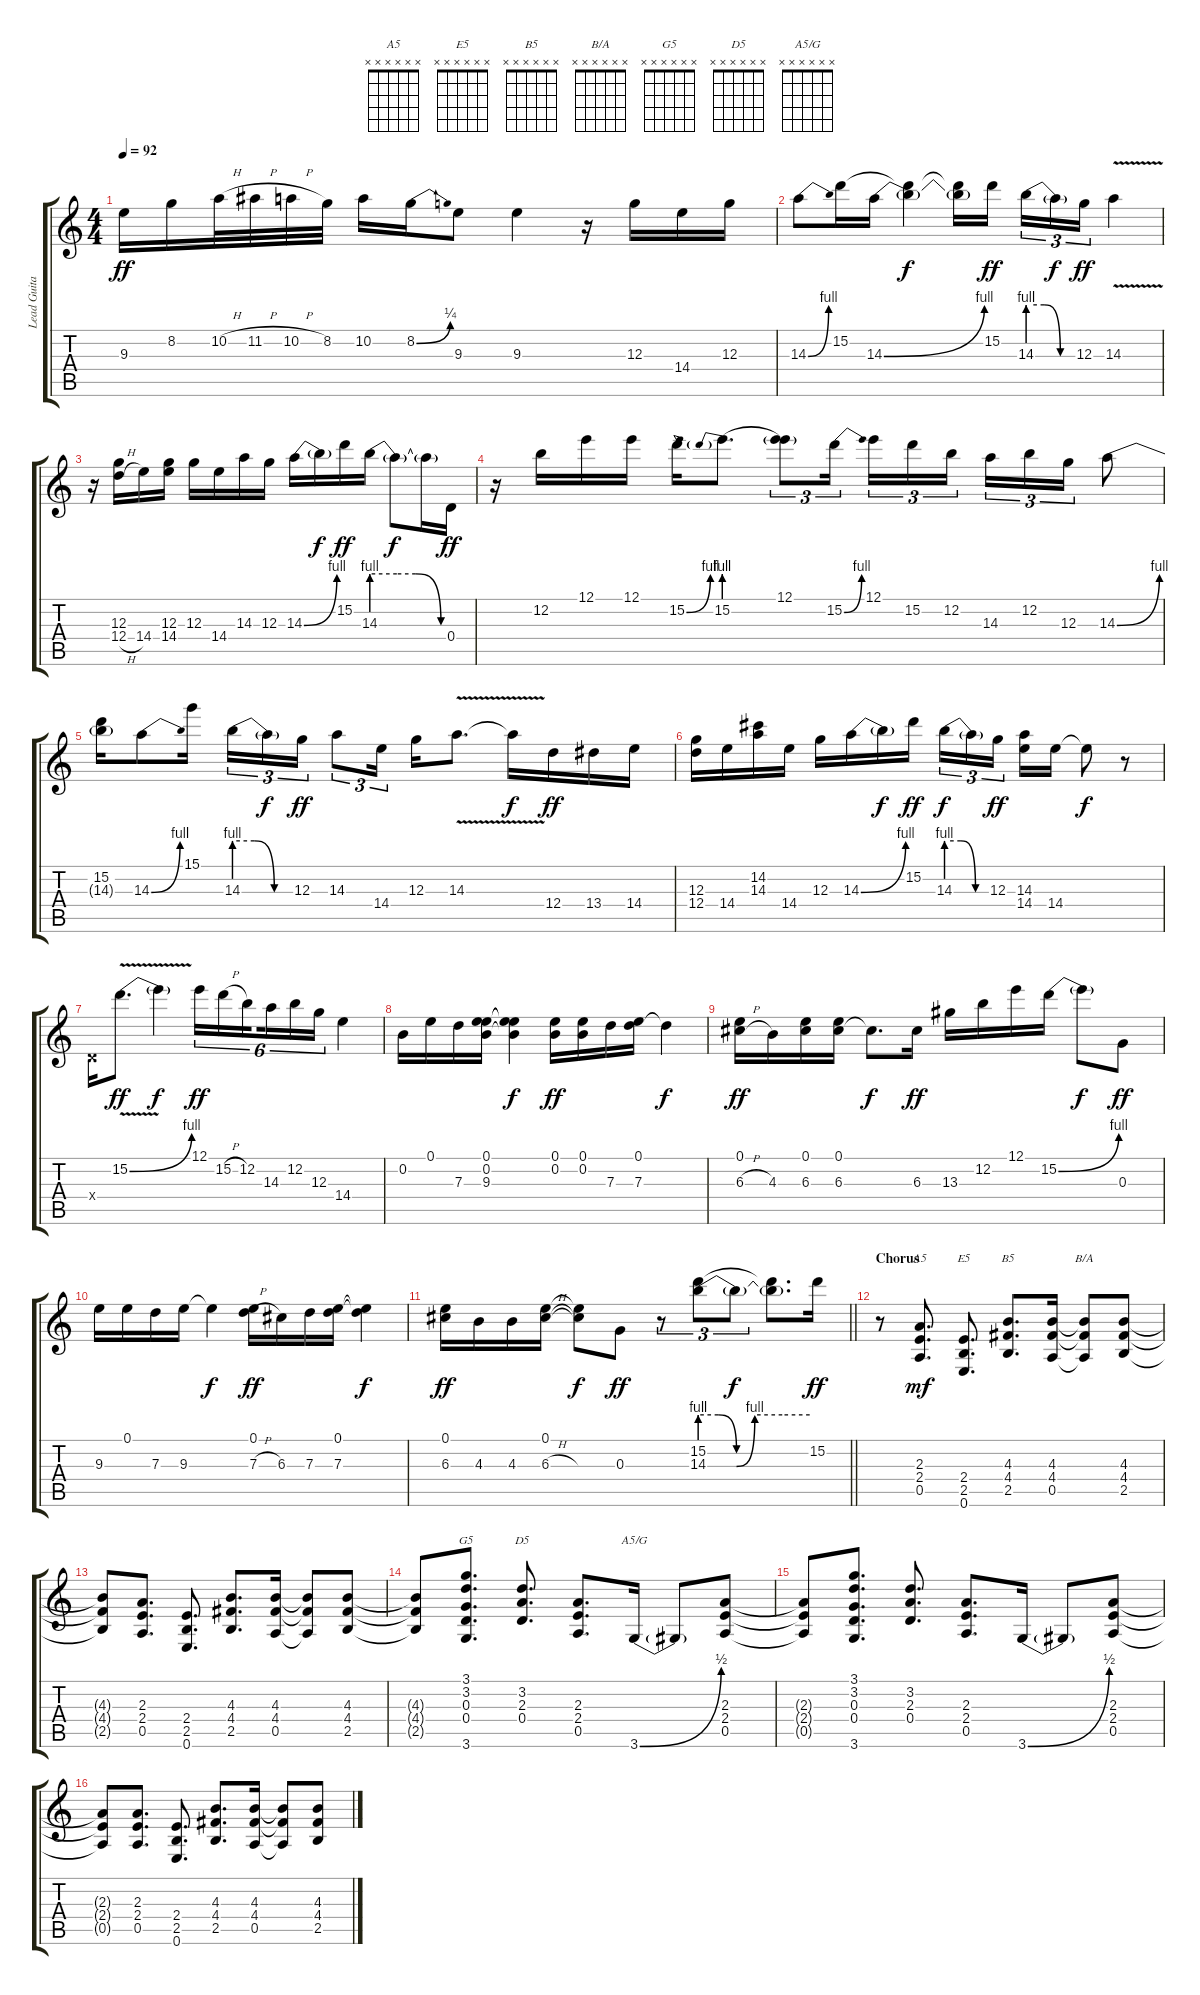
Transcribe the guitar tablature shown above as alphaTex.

\track ("Lead Guitar" "Lead Guita") {instrument distortionguitar}
\staff {score tabs}
\tuning (E4 B3 G3 D3 A2 E2) {hide}
\chord ("A5" x x x x x x)
\chord ("E5" x x x x x x)
\chord ("B5" x x x x x x)
\chord ("B/A" x x x x x x)
\chord ("G5" x x x x x x)
\chord ("D5" x x x x x x)
\chord ("A5/G" x x x x x x)
\ts (4 4)
\tempo 92
\clef g2
\ks c
9.3.16{dy ff} 8.2.16 10.2{h}.32 11.2{h}.32 10.2{h}.32 8.2.32 10.2.16 8.2{be (bend 0 0 60 1)}.16 9.3.8 9.3.4 r.16 12.3.16 14.4.16 12.3.16 |
14.3{be (bend 0 0 60 4)}.8 15.2.16 14.3{be (bend 0 0 60 4)}.16 (15.2{t} 14.3{t}).4{dy f} (15.2{t} 14.3{t}).16 15.2.16{dy ff beam splitsecondary} 14.3{be (custom 0 4 20 4 40 0 60 0)}.16{tu (3 2)} 14.3{t}.16{tu (3 2) dy f} 12.3.16{tu (3 2) dy ff} 14.3{v}.4 |
r.16 (12.3 12.4{h}).16 14.4.16 (12.3 14.4).16 12.3.16 14.4.16 14.3.16 12.3.16 14.3{be (bend 0 0 60 4)}.16 14.3{t}.16{dy f} 15.2.16{dy ff} 14.3{be (custom 0 4 20 4 35 4 55 0 60 0)}.16 14.3{t}.8{dy f} 14.3{t}.16 0.4.16{dy ff} |
r.16 12.2.16 12.1.16 12.1.16 15.2{be (bend 0 0 60 4)}.16 15.2{be (prebend 0 4 60 4)}.8{d} (12.1 15.2{t}).8{tu (3 2)} 15.2{be (bend 0 0 60 4)}.16{tu (3 2) beam splitsecondary} 12.1.16{tu (3 2)} 15.2.16{tu (3 2)} 12.2.16{tu (3 2)} 14.3.16{tu (3 2)} 12.2.16{tu (3 2)} 12.3.16{tu (3 2)} 14.3{be (bend 0 0 60 4)}.8 |
(15.2 14.3{t}).16 14.3{be (bend 0 0 60 4)}.8 15.1.16 14.3{be (custom 0 4 20 4 40 0 60 0)}.16{tu (3 2)} 14.3{t}.16{tu (3 2) dy f} 12.3.16{tu (3 2) dy ff} 14.3.8{tu (3 2)} 14.4.16{tu (3 2)} 12.3.16 14.3{v}.8{d} 14.3{t}.16{dy f} 12.4.16{dy ff} 13.4.16 14.4.16 |
(12.3 12.4).16 14.4.16 (14.2 14.3).16 14.4.16 12.3.16 14.3{be (bend 0 0 60 4)}.16 14.3{t}.16{dy f} 15.2.16{dy ff} 14.3{be (custom 0 4 20 4 40 0 60 0)}.16{tu (3 2) dy f} 14.3{t}.16{tu (3 2)} 12.3.16{tu (3 2) dy ff beam splitsecondary} (14.3 14.4).16 14.4.16 14.4{t}.8{dy f} r.8 |
0.4{x}.16 15.2{be (bend 0 0 60 4) v}.8{d dy ff} 15.2{t}.4{dy f} 12.1.16{tu (6 4) dy ff} 15.2{h}.16{tu (6 4)} 12.2.16{tu (6 4) beam splitsecondary} 14.3.16{tu (6 4)} 12.2.16{tu (6 4)} 12.3.16{tu (6 4)} 14.4.4 |
0.2.16 0.1.16 7.3.16 (0.1 0.2 9.3).16 (0.1{t} 0.2{t} 9.3{t}).4{dy f} (0.1 0.2).16{dy ff} (0.1 0.2).16 7.3.16 (0.1 7.3).16 7.3{t}.4{dy f} |
(0.1 6.3{h}).16{dy ff} 4.3.16 (0.1 6.3).16 (0.1 6.3).16 6.3{t}.8{d dy f} 6.3.16{dy ff} 13.3.16 12.2.16 12.1.16 15.2{be (bend 0 0 60 4)}.16 15.2{t}.8{dy f} 0.3.8{dy ff} |
9.3.16 0.1.16 7.3.16 9.3.16 9.3{t}.4{dy f} (0.1 7.3{h}).16{dy ff} 6.3.16 7.3.16 (0.1 7.3).16 (0.1{t} 7.3{t}).4{dy f} |
\barLineRight lightlight
(0.1 6.3).16{dy ff} 4.3.16 4.3.16 (0.1 6.3{h}).16 (0.1{t} 6.3{t}).8{dy f} 0.3.8{dy ff} r.8{tu (3 2)} (15.2 14.3{be (custom 0 4 10 4 20 0 30 4 45 4 60 4)}).8{tu (3 2)} 14.3{t}.8{tu (3 2) dy f} (15.2{t} 14.3{t}).8{d} 15.2.16{dy ff} |
\section ("" "Chorus")
r.8 (2.3 2.4 0.5).8{d ch "A5" dy mf balance 16} (2.4 2.5 0.6).8{d ch "E5"} (4.3 4.4 2.5).8{d ch "B5"} (4.3 4.4 0.5).16 (4.3{t} 4.4{t} 0.5{t}).8{ch "B/A"} (4.3 4.4 2.5).8 |
(4.3{t} 4.4{t} 2.5{t}).8 (2.3 2.4 0.5).8{d} (2.4 2.5 0.6).8{d} (4.3 4.4 2.5).8{d} (4.3 4.4 0.5).16 (4.3{t} 4.4{t} 0.5{t}).8 (4.3 4.4 2.5).8 |
(4.3{t} 4.4{t} 2.5{t}).8 (3.1 3.2 0.3 0.4 3.6).8{d ch "G5"} (3.2 2.3 0.4).8{d ch "D5"} (2.3 2.4 0.5).8{d} 3.6{be (bend 0 0 60 2)}.16{ch "A5/G"} 3.6{t}.8 (2.3 2.4 0.5).8 |
(2.3{t} 2.4{t} 0.5{t}).8 (3.1 3.2 0.3 0.4 3.6).8{d} (3.2 2.3 0.4).8{d} (2.3 2.4 0.5).8{d} 3.6{be (bend 0 0 60 2)}.16 3.6{t}.8 (2.3 2.4 0.5).8 |
(2.3{t} 2.4{t} 0.5{t}).8 (2.3 2.4 0.5).8{d} (2.4 2.5 0.6).8{d} (4.3 4.4 2.5).8{d} (4.3 4.4 0.5).16 (4.3{t} 4.4{t} 0.5{t}).8 (4.3 4.4 2.5).8
